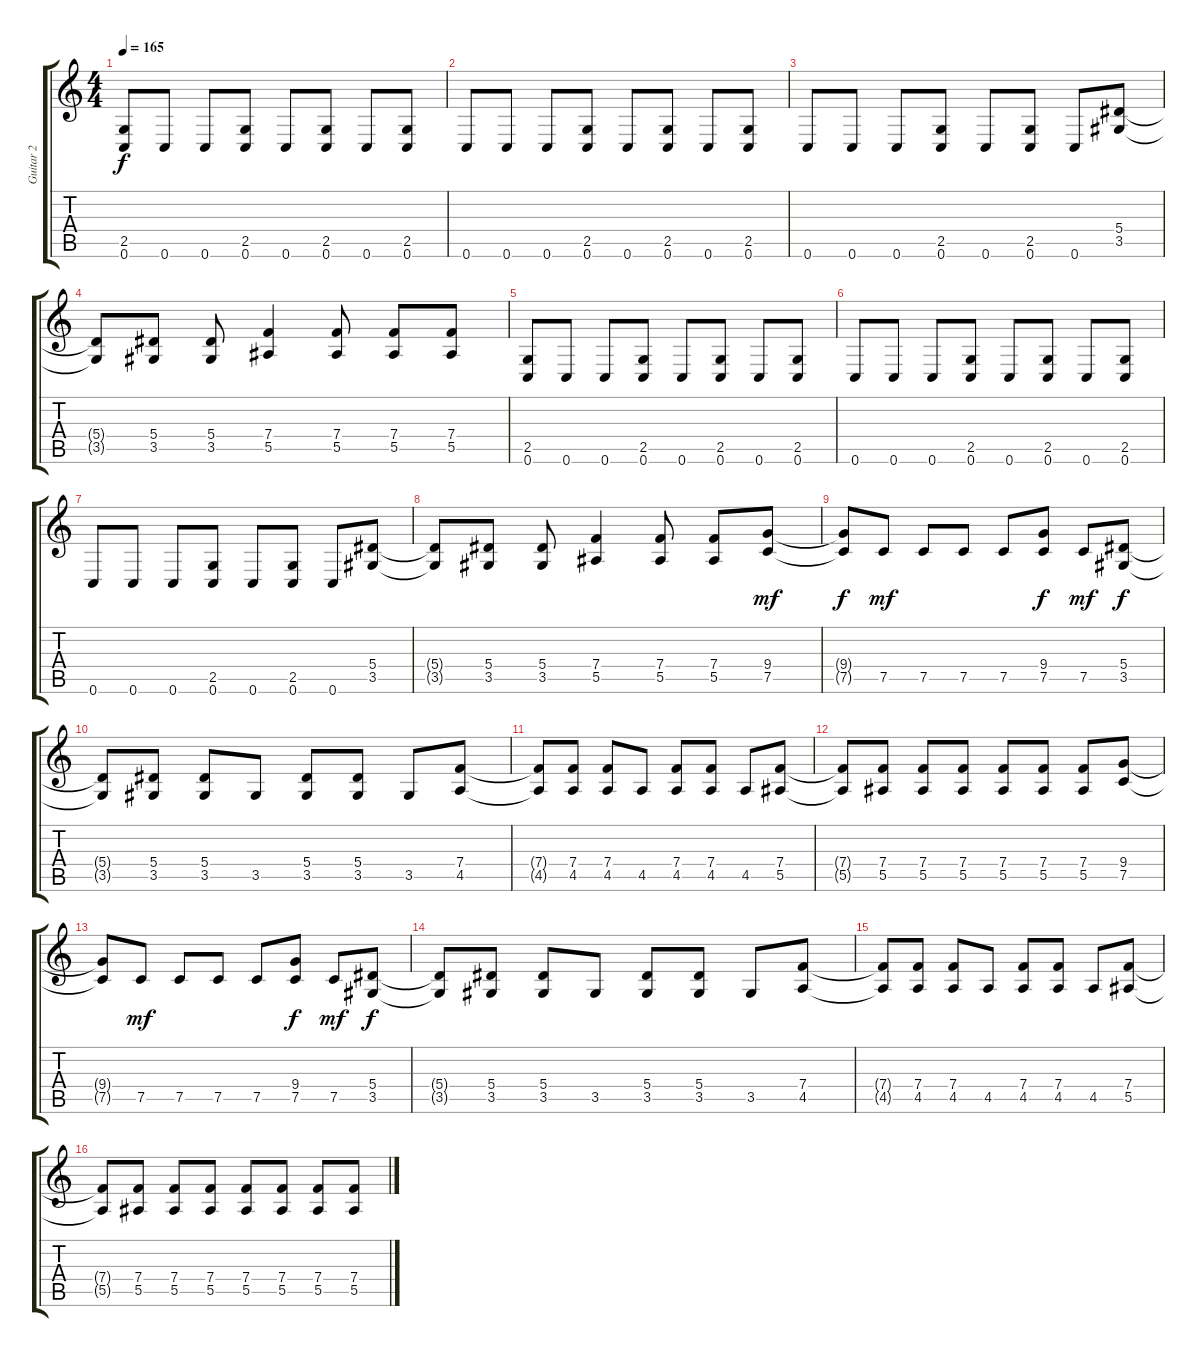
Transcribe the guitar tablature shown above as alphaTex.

\track ("Guitar 2" "Guitar 2") {instrument distortionguitar}
\staff {score tabs}
\tuning (C4 G3 Eb3 Bb2 F2 C2) {hide}
\ts (4 4)
\tempo 165
\clef g2
\ks c
(2.5 0.6).8{dy f} 0.6.8 0.6.8 (2.5 0.6).8 0.6.8 (2.5 0.6).8 0.6.8 (2.5 0.6).8 |
0.6.8 0.6.8 0.6.8 (2.5 0.6).8 0.6.8 (2.5 0.6).8 0.6.8 (2.5 0.6).8 |
0.6.8 0.6.8 0.6.8 (2.5 0.6).8 0.6.8 (2.5 0.6).8 0.6.8 (5.4 3.5).8 |
(5.4{t} 3.5{t}).8 (5.4 3.5).8 (5.4 3.5).8 (7.4 5.5).4 (7.4 5.5).8 (7.4 5.5).8 (7.4 5.5).8 |
(2.5 0.6).8 0.6.8 0.6.8 (2.5 0.6).8 0.6.8 (2.5 0.6).8 0.6.8 (2.5 0.6).8 |
0.6.8 0.6.8 0.6.8 (2.5 0.6).8 0.6.8 (2.5 0.6).8 0.6.8 (2.5 0.6).8 |
0.6.8 0.6.8 0.6.8 (2.5 0.6).8 0.6.8 (2.5 0.6).8 0.6.8 (5.4 3.5).8 |
(5.4{t} 3.5{t}).8 (5.4 3.5).8 (5.4 3.5).8 (7.4 5.5).4 (7.4 5.5).8 (7.4 5.5).8 (9.4 7.5).8{dy mf balance 7} |
(9.4{t} 7.5{t}).8{dy f} 7.5.8{dy mf} 7.5.8 7.5.8 7.5.8 (9.4 7.5).8{dy f} 7.5.8{dy mf} (5.4 3.5).8{dy f} |
(5.4{t} 3.5{t}).8 (5.4 3.5).8 (5.4 3.5).8 3.5.8 (5.4 3.5).8 (5.4 3.5).8 3.5.8 (7.4 4.5).8 |
(7.4{t} 4.5{t}).8 (7.4 4.5).8 (7.4 4.5).8 4.5.8 (7.4 4.5).8 (7.4 4.5).8 4.5.8 (7.4 5.5).8 |
(7.4{t} 5.5{t}).8 (7.4 5.5).8 (7.4 5.5).8 (7.4 5.5).8 (7.4 5.5).8 (7.4 5.5).8 (7.4 5.5).8 (9.4 7.5).8 |
(9.4{t} 7.5{t}).8 7.5.8{dy mf} 7.5.8 7.5.8 7.5.8 (9.4 7.5).8{dy f} 7.5.8{dy mf} (5.4 3.5).8{dy f} |
(5.4{t} 3.5{t}).8 (5.4 3.5).8 (5.4 3.5).8 3.5.8 (5.4 3.5).8 (5.4 3.5).8 3.5.8 (7.4 4.5).8 |
(7.4{t} 4.5{t}).8 (7.4 4.5).8 (7.4 4.5).8 4.5.8 (7.4 4.5).8 (7.4 4.5).8 4.5.8 (7.4 5.5).8 |
(7.4{t} 5.5{t}).8 (7.4 5.5).8 (7.4 5.5).8 (7.4 5.5).8 (7.4 5.5).8 (7.4 5.5).8 (7.4 5.5).8 (7.4 5.5).8
